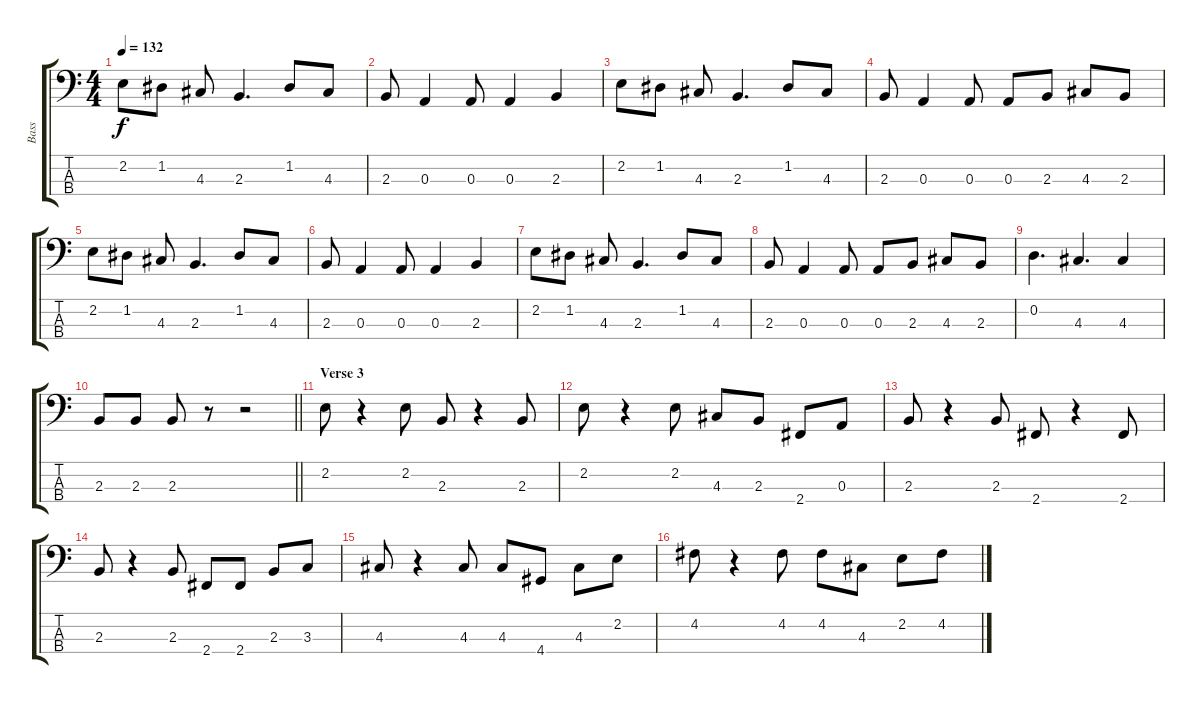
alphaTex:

\track ("Bass" "Bass") {instrument electricbassfinger}
\staff {score tabs}
\tuning (G2 D2 A1 E1) {hide}
\ts (4 4)
\tempo 132
\clef f4
\ks c
2.2.8{dy f} 1.2.8 4.3.8 2.3.4{d} 1.2.8 4.3.8 |
2.3.8 0.3.4 0.3.8 0.3.4 2.3.4 |
2.2.8 1.2.8 4.3.8 2.3.4{d} 1.2.8 4.3.8 |
2.3.8 0.3.4 0.3.8 0.3.8 2.3.8 4.3.8 2.3.8 |
2.2.8 1.2.8 4.3.8 2.3.4{d} 1.2.8 4.3.8 |
2.3.8 0.3.4 0.3.8 0.3.4 2.3.4 |
2.2.8 1.2.8 4.3.8 2.3.4{d} 1.2.8 4.3.8 |
2.3.8 0.3.4 0.3.8 0.3.8 2.3.8 4.3.8 2.3.8 |
0.2.4{d} 4.3.4{d} 4.3.4 |
\barLineRight lightlight
2.3.8 2.3.8 2.3.8 r.8 r.2 |
\section ("" "Verse 3")
2.2.8 r.4 2.2.8 2.3.8 r.4 2.3.8 |
2.2.8 r.4 2.2.8 4.3.8 2.3.8 2.4.8 0.3.8 |
2.3.8 r.4 2.3.8 2.4.8 r.4 2.4.8 |
2.3.8 r.4 2.3.8 2.4.8 2.4.8 2.3.8 3.3.8 |
4.3.8 r.4 4.3.8 4.3.8 4.4.8 4.3.8 2.2.8 |
4.2.8 r.4 4.2.8 4.2.8 4.3.8 2.2.8 4.2.8
